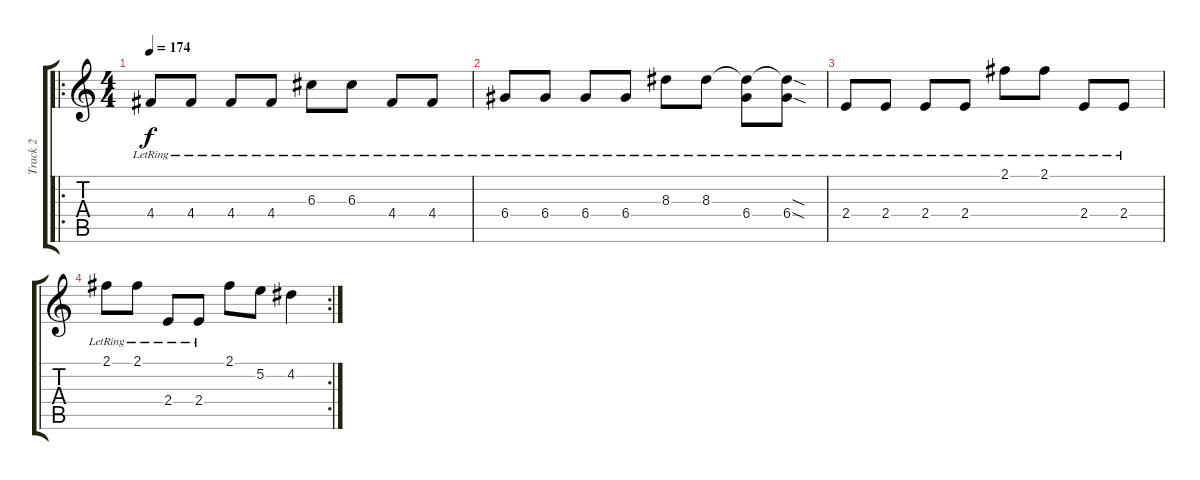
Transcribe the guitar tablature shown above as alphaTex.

\track ("Track 2" "Track 2") {instrument overdrivenguitar}
\staff {score tabs}
\tuning (E4 B3 G3 D3 A2 E2) {hide}
\ro
\ts (4 4)
\tempo 174
\clef g2
\ks c
4.4{lr}.8{dy f instrument overdrivenguitar} 4.4{lr}.8 4.4{lr}.8 4.4{lr}.8 6.3{lr}.8 6.3{lr}.8 4.4{lr}.8 4.4{lr}.8 |
6.4{lr}.8 6.4{lr}.8 6.4{lr}.8 6.4{lr}.8 8.3{lr}.8 8.3{lr}.8 (8.3{t} 6.4{lr}).8 (8.3{sod t} 6.4{sod lr}).8 |
2.4{lr}.8 2.4{lr}.8 2.4{lr}.8 2.4{lr}.8 2.1{lr}.8 2.1{lr}.8 2.4{lr}.8 2.4{lr}.8 |
\rc 2
2.1{lr}.8 2.1{lr}.8 2.4{lr}.8 2.4{lr}.8 2.1.8 5.2.8 4.2.4
